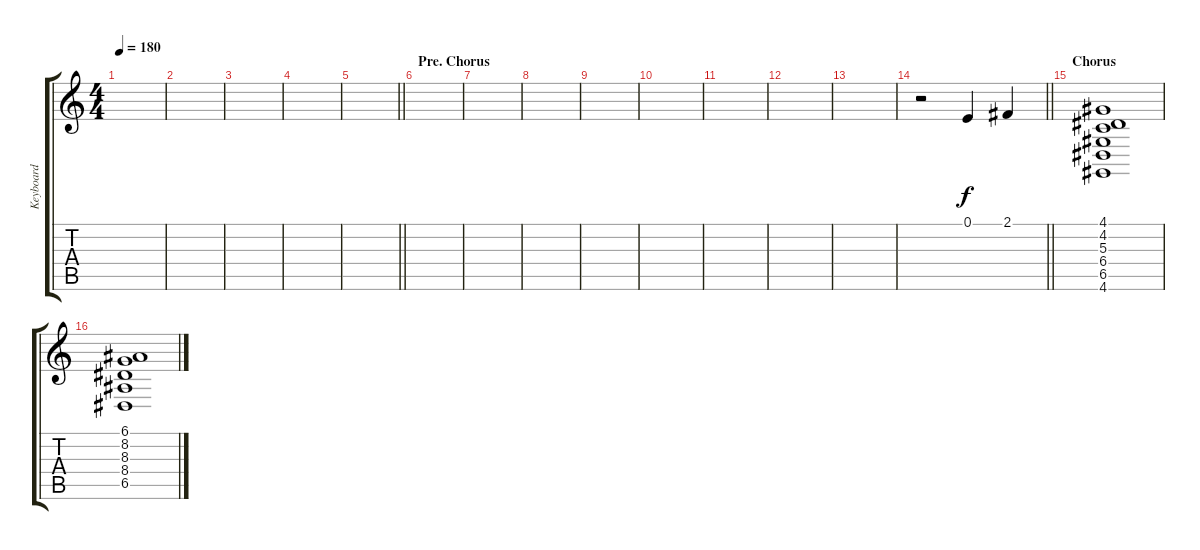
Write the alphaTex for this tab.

\track ("Keyboard" "Keyboard") {instrument brasssection}
\staff {score tabs}
\tuning (E4 B3 G3 D3 A2 E2) {hide}
\ts (4 4)
\tempo 180
\clef g2
\ks c
|
|
|
|
\barLineRight lightlight
|
\section ("" "Pre. Chorus")
|
|
|
|
|
|
|
|
\barLineRight lightlight
r.2 0.1.4 2.1.4 |
\section ("" "Chorus")
(4.1 4.2 5.3 6.4 6.5 4.6).1 |
(6.1 8.2 8.3 8.4 6.5).1
